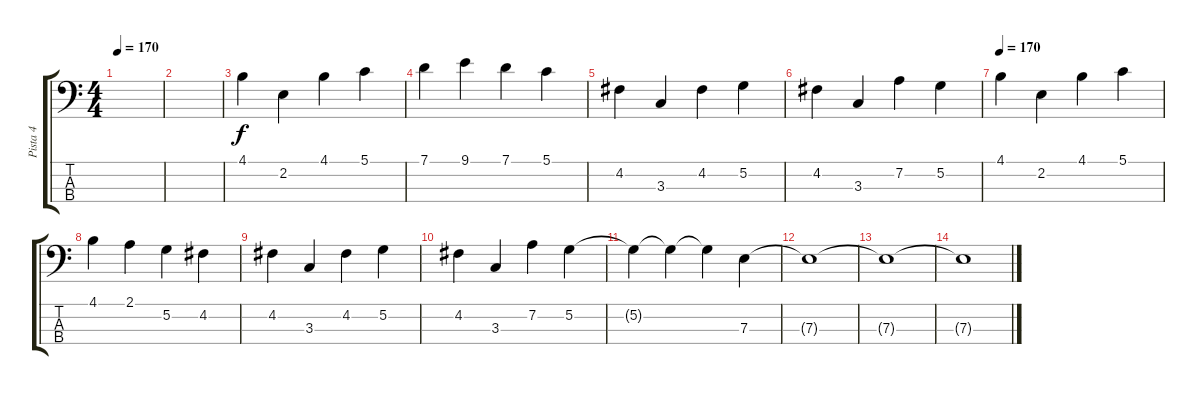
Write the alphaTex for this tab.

\track ("Pista 4" "Pista 4") {instrument electricbassfinger}
\staff {score tabs}
\tuning (G2 D2 A1 E1) {hide}
\ts (4 4)
\tempo 170
\clef f4
\ks c
|
|
4.1.4 2.2.4 4.1.4 5.1.4 |
7.1.4 9.1.4 7.1.4 5.1.4 |
4.2.4 3.3.4 4.2.4 5.2.4 |
4.2.4 3.3.4 7.2.4 5.2.4 |
\tempo 170
4.1.4 2.2.4 4.1.4 5.1.4 |
4.1.4 2.1.4 5.2.4 4.2.4 |
4.2.4 3.3.4 4.2.4 5.2.4 |
4.2.4 3.3.4 7.2.4 5.2.4 |
5.2{t}.4 5.2{t}.4 5.2{t}.4 7.3.4 |
7.3{t}.1 |
7.3{t}.1 |
7.3{t}.1
